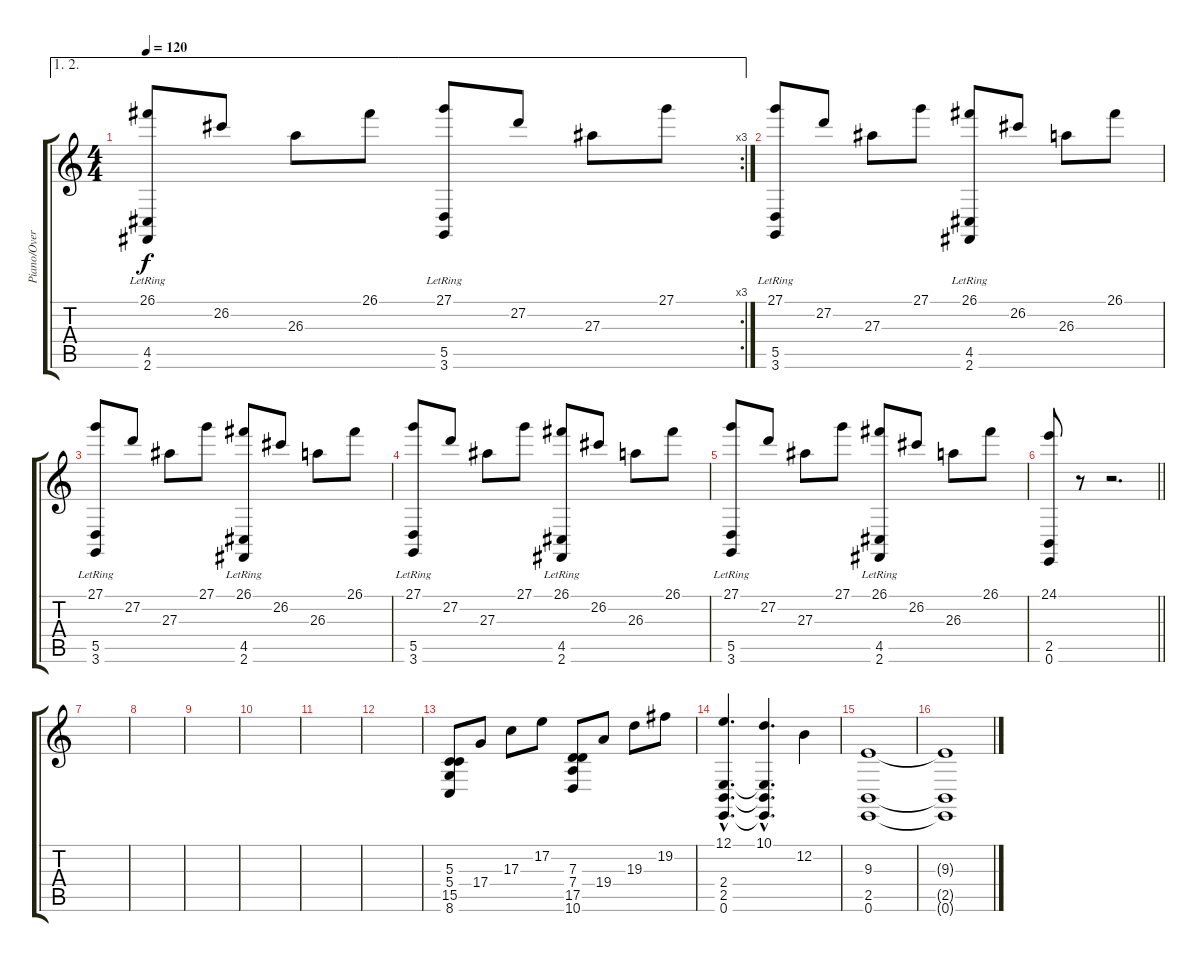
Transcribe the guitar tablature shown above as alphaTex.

\track ("Piano/OverdubGuitar" "Piano/Over") {instrument acousticgrandpiano}
\staff {score tabs}
\tuning (E4 B3 G3 D3 A2 E2) {hide}
\ae (1 2)
\rc 3
\ts (4 4)
\tempo 120
\clef g2
\ks c
(26.1 4.5{lr} 2.6{lr}).8{dy f} 26.2.8 26.3.8 26.1.8 (27.1 5.5{lr} 3.6{lr}).8 27.2.8 27.3.8 27.1.8 |
(27.1 5.5{lr} 3.6{lr}).8 27.2.8 27.3.8 27.1.8 (26.1 4.5{lr} 2.6{lr}).8 26.2.8 26.3.8 26.1.8 |
(27.1 5.5{lr} 3.6{lr}).8 27.2.8 27.3.8 27.1.8 (26.1 4.5{lr} 2.6{lr}).8 26.2.8 26.3.8 26.1.8 |
(27.1 5.5{lr} 3.6{lr}).8 27.2.8 27.3.8 27.1.8 (26.1 4.5{lr} 2.6{lr}).8 26.2.8 26.3.8 26.1.8 |
(27.1 5.5{lr} 3.6{lr}).8 27.2.8 27.3.8 27.1.8 (26.1 4.5{lr} 2.6{lr}).8 26.2.8 26.3.8 26.1.8 |
\barLineRight lightlight
(24.1 2.5 0.6).8 r.8 r.2{d} |
|
|
|
|
|
|
(5.3 5.4 15.5 8.6).8{volume 14} 17.4.8 17.3.8 17.2.8 (7.3 7.4 17.5 10.6).8 19.4.8 19.3.8 19.2.8 |
(12.1{hac} 2.4{hac} 2.5{hac} 0.6{hac}).4{d} (10.1{hac} 2.4{hac t} 2.5{hac t} 0.6{hac t}).4{d} 12.2.4 |
(9.3 2.5 0.6).1 |
(9.3{t} 2.5{t} 0.6{t}).1
